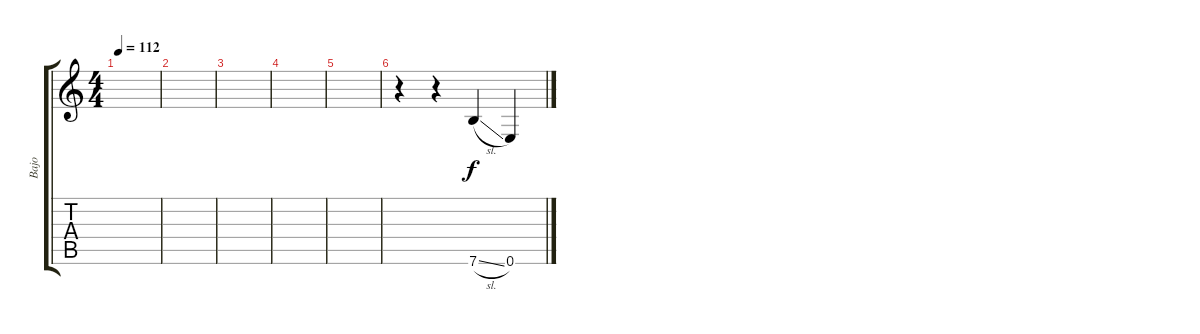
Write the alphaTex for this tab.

\track ("Bajo" "Bajo") {instrument electricbassfinger}
\staff {score tabs}
\tuning (E4 B3 G3 D3 A2 E2) {hide}
\ts (4 4)
\tempo 112
\clef g2
\ks c
|
|
|
|
|
r.4 r.4 7.6{sl}.4 0.6.4
